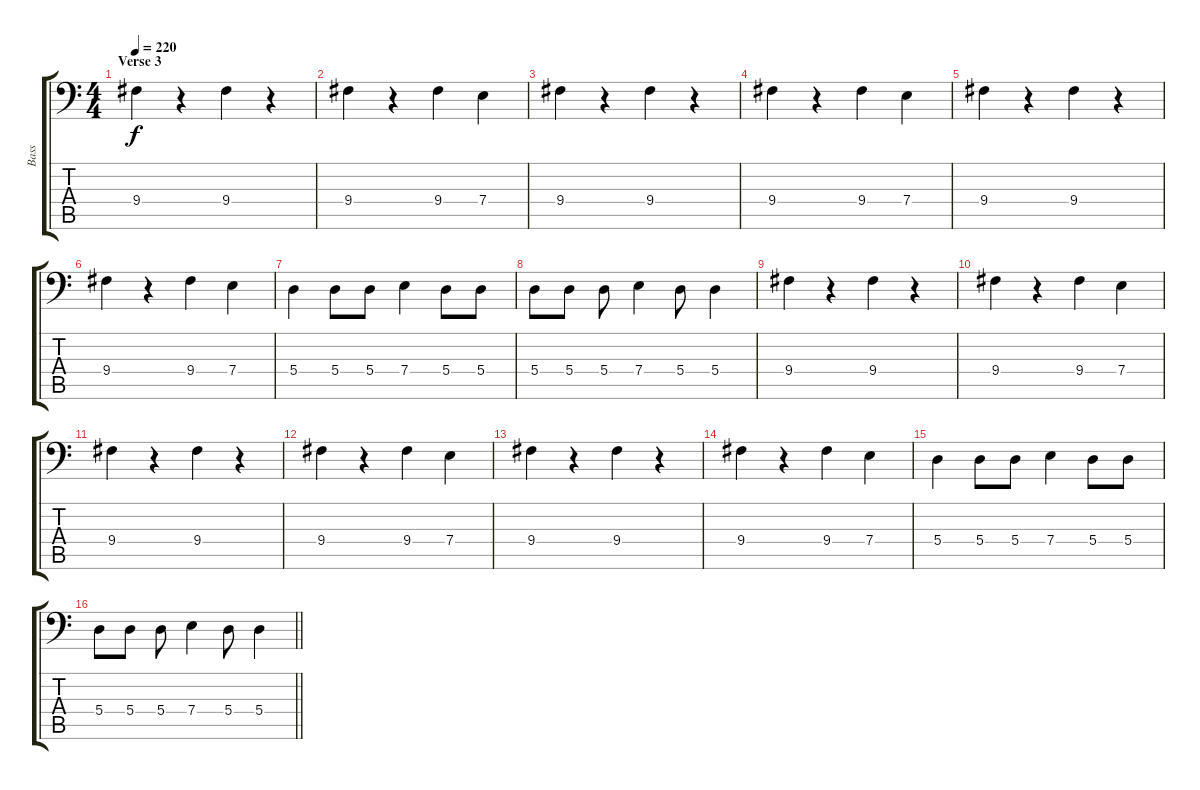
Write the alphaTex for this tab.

\track ("Bass" "Bass") {instrument electricbassfinger}
\staff {score tabs}
\tuning (C3 G2 D2 A1 E1 B0) {hide}
\ts (4 4)
\section ("" "Verse 3")
\tempo 220
\clef f4
\ks c
9.4.4{dy f} r.4 9.4.4 r.4 |
9.4.4 r.4 9.4.4 7.4.4 |
9.4.4 r.4 9.4.4 r.4 |
9.4.4 r.4 9.4.4 7.4.4 |
9.4.4 r.4 9.4.4 r.4 |
9.4.4 r.4 9.4.4 7.4.4 |
5.4.4 5.4.8 5.4.8 7.4.4 5.4.8 5.4.8 |
5.4.8 5.4.8 5.4.8 7.4.4 5.4.8 5.4.4 |
9.4.4 r.4 9.4.4 r.4 |
9.4.4 r.4 9.4.4 7.4.4 |
9.4.4 r.4 9.4.4 r.4 |
9.4.4 r.4 9.4.4 7.4.4 |
9.4.4 r.4 9.4.4 r.4 |
9.4.4 r.4 9.4.4 7.4.4 |
5.4.4 5.4.8 5.4.8 7.4.4 5.4.8 5.4.8 |
\barLineRight lightlight
5.4.8 5.4.8 5.4.8 7.4.4 5.4.8 5.4.4
